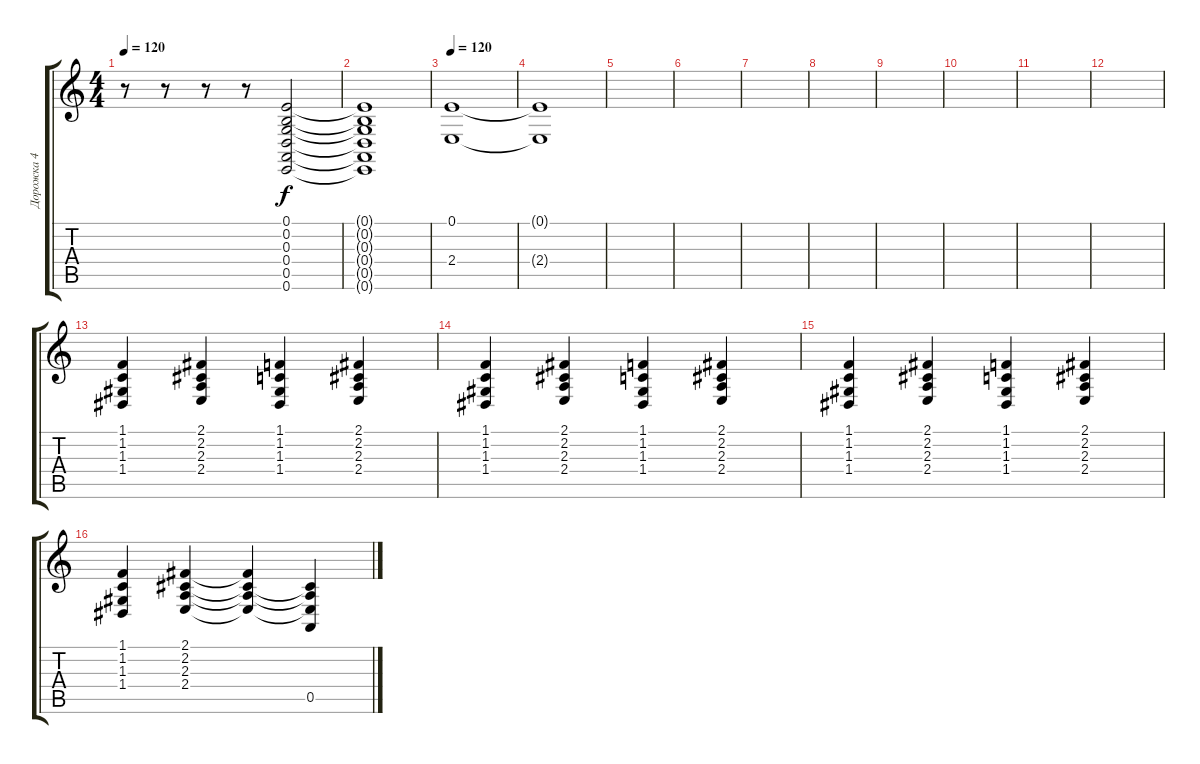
\track ("Дорожка 4" "Дорожка 4") {instrument seashore}
\staff {score tabs}
\tuning (E4 B3 G3 D3 A2 E2) {hide}
\ts (4 4)
\tempo 120
\clef g2
\ks c
r.8{dy f} r.8 r.8 r.8 (0.1 0.2 0.3 0.4 0.5 0.6).2 |
(0.1{t} 0.2{t} 0.3{t} 0.4{t} 0.5{t} 0.6{t}).1 |
\tempo 120
(0.1 2.4).1{instrument stringensemble1} |
(0.1{t} 2.4{t}).1 |
|
|
|
|
|
|
|
|
(1.1 1.2 1.3 1.4).4{volume 16 instrument seashore} (2.1 2.2 2.3 2.4).4 (1.1 1.2 1.3 1.4).4 (2.1 2.2 2.3 2.4).4 |
(1.1 1.2 1.3 1.4).4 (2.1 2.2 2.3 2.4).4 (1.1 1.2 1.3 1.4).4 (2.1 2.2 2.3 2.4).4 |
(1.1 1.2 1.3 1.4).4 (2.1 2.2 2.3 2.4).4 (1.1 1.2 1.3 1.4).4 (2.1 2.2 2.3 2.4).4 |
(1.1 1.2 1.3 1.4).4 (2.1 2.2 2.3 2.4).4 (2.1{t} 2.2{t} 2.3{t} 2.4{t}).4 (2.2{t} 2.3{t} 2.4{t} 0.5).4
